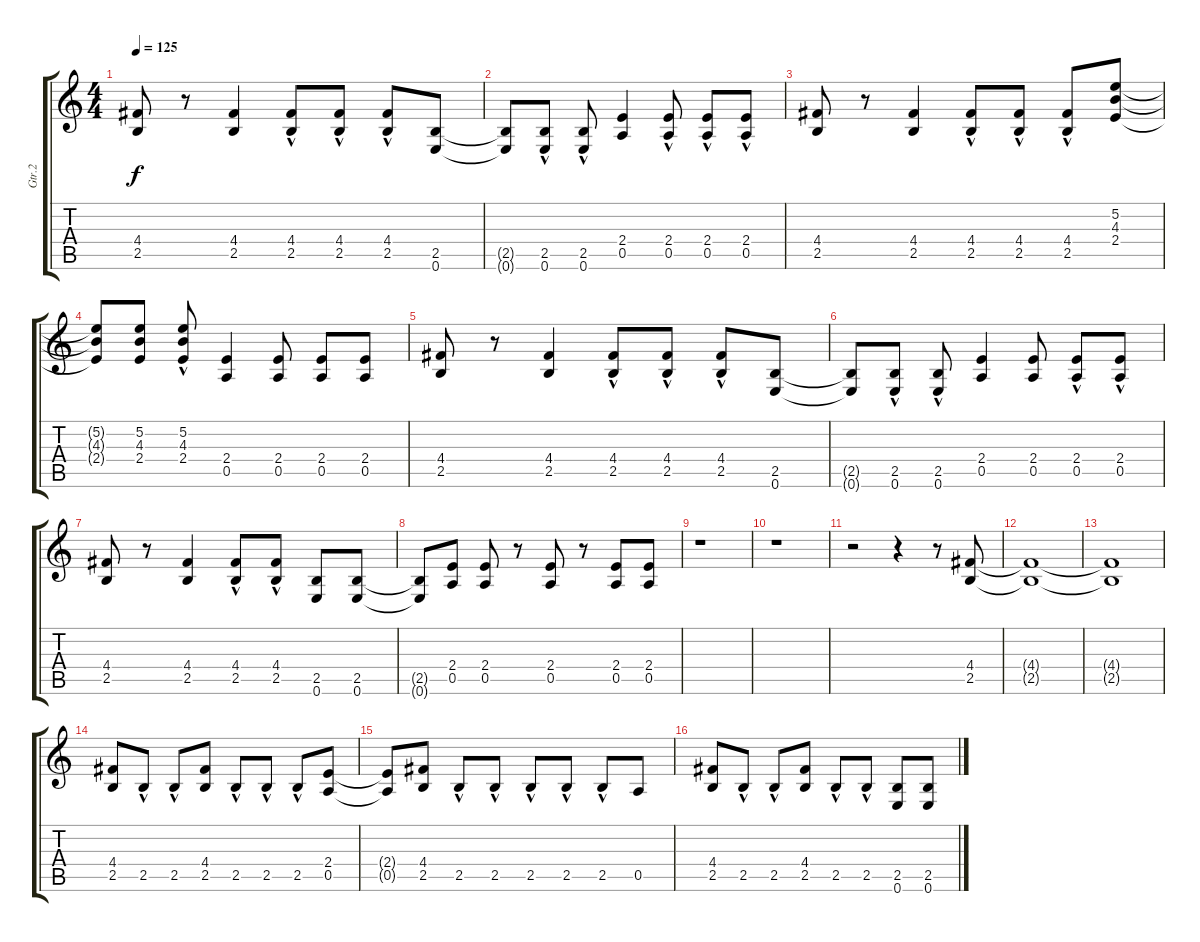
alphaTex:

\track ("Gtr.2" "Gtr.2") {instrument overdrivenguitar}
\staff {score tabs}
\tuning (E4 B3 G3 D3 A2 E2) {hide}
\ts (4 4)
\tempo 125
\clef g2
\ks c
(4.4 2.5).8{dy f} r.8 (4.4 2.5).4 (4.4{hac} 2.5{hac}).8 (4.4{hac} 2.5{hac}).8 (4.4{hac} 2.5{hac}).8 (2.5 0.6).8 |
(2.5{t} 0.6{t}).8 (2.5{hac} 0.6{hac}).8 (2.5{hac} 0.6{hac}).8 (2.4 0.5).4 (2.4{hac} 0.5{hac}).8 (2.4{hac} 0.5{hac}).8 (2.4{hac} 0.5{hac}).8 |
(4.4 2.5).8 r.8 (4.4 2.5).4 (4.4{hac} 2.5{hac}).8 (4.4{hac} 2.5{hac}).8 (4.4{hac} 2.5{hac}).8 (5.2 4.3 2.4).8 |
(5.2{t} 4.3{t} 2.4{t}).8 (5.2 4.3 2.4).8 (5.2 4.3{hac} 2.4{hac}).8 (2.4 0.5).4 (2.4 0.5).8 (2.4 0.5).8 (2.4 0.5).8 |
(4.4 2.5).8 r.8 (4.4 2.5).4 (4.4{hac} 2.5{hac}).8 (4.4{hac} 2.5{hac}).8 (4.4{hac} 2.5{hac}).8 (2.5 0.6).8 |
(2.5{t} 0.6{t}).8 (2.5{hac} 0.6{hac}).8 (2.5{hac} 0.6{hac}).8 (2.4 0.5).4 (2.4 0.5).8 (2.4{hac} 0.5{hac}).8 (2.4{hac} 0.5{hac}).8 |
(4.4 2.5).8 r.8 (4.4 2.5).4 (4.4{hac} 2.5{hac}).8 (4.4{hac} 2.5{hac}).8 (2.5 0.6).8 (2.5 0.6).8 |
(2.5{t} 0.6{t}).8 (2.4 0.5).8 (2.4 0.5).8 r.8 (2.4 0.5).8 r.8 (2.4 0.5).8 (2.4 0.5).8 |
r.1 |
r.1 |
r.2 r.4 r.8 (4.4 2.5).8 |
(4.4{t} 2.5{t}).1 |
(4.4{t} 2.5{t}).1 |
(4.4 2.5).8 2.5{hac}.8 2.5{hac}.8 (4.4 2.5).8 2.5{hac}.8 2.5{hac}.8 2.5{hac}.8 (2.4 0.5).8 |
(2.4{t} 0.5{t}).8 (4.4 2.5).8 2.5{hac}.8 2.5{hac}.8 2.5{hac}.8 2.5{hac}.8 2.5{hac}.8 0.5.8 |
(4.4 2.5).8 2.5{hac}.8 2.5{hac}.8 (4.4 2.5).8 2.5{hac}.8 2.5{hac}.8 (2.5 0.6).8 (2.5 0.6).8
